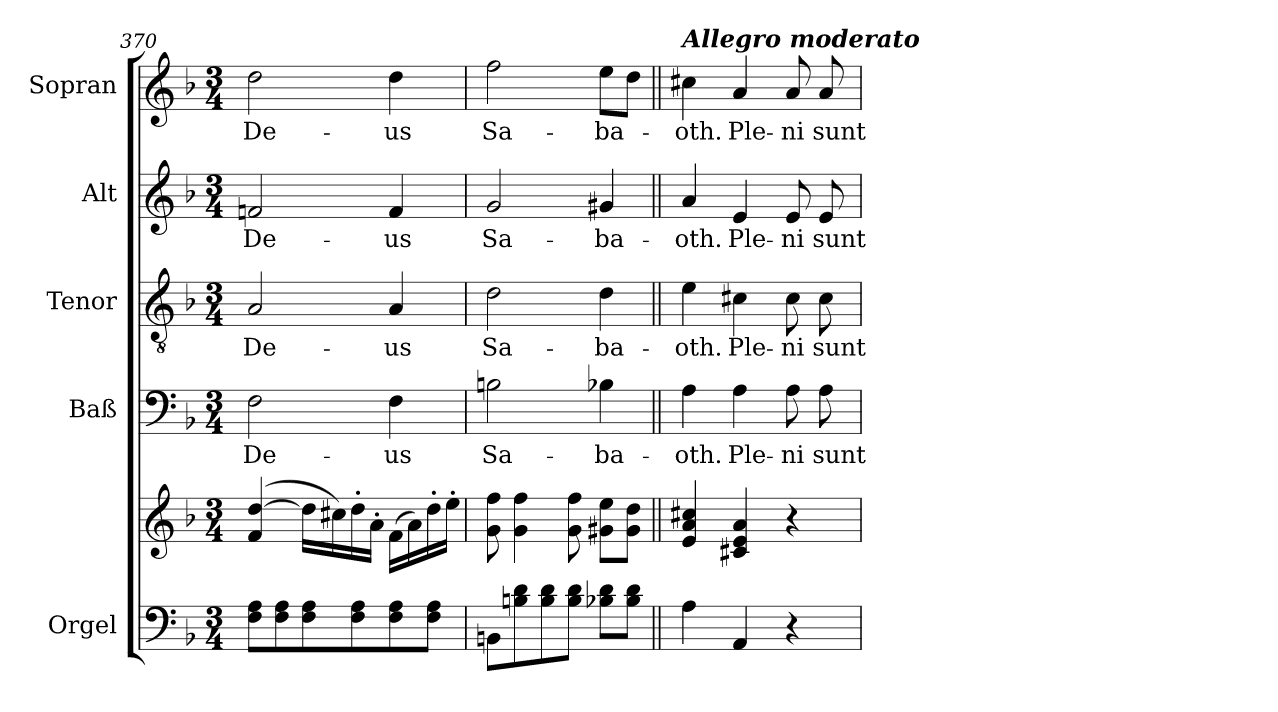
**kern	**kern	**kern	**text	**kern	**text	**kern	**text	**kern	**text
*part5	*part5	*part4	*part4	*part3	*part3	*part2	*part2	*part1	*part1
*staff6	*staff5	*staff4	*staff4	*staff3	*staff3	*staff2	*staff2	*staff1	*staff1
*I"Orgel	*	*I"Baß	*	*I"Tenor	*	*I"Alt	*	*I"Sopran	*
*I'Org.	*	*	*	*	*	*	*	*	*
*clefF4	*clefG2	*clefF4	*	*clefGv2	*	*clefG2	*	*clefG2	*
*k[b-]	*k[b-]	*k[b-]	*	*k[b-]	*	*k[b-]	*	*k[b-]	*
*F:	*F:	*F:	*	*F:	*	*F:	*	*F:	*
*M3/4	*M3/4	*M3/4	*	*M3/4	*	*M3/4	*	*M3/4	*
=370	=370	=370	=370	=370	=370	=370	=370	=370	=370
!	!	!	!LO:LY:b	!	!LO:LY:b	!	!LO:LY:b	!	!LO:LY:b
8F\ 8A\L	(4f/ [4dd/	2F\	De-	2A/	De-	2fn/	De-	2dd\	De-
8F\ 8A\	.	.	.	.	.	.	.	.	.
8F\ 8A\	16dd\LL]	.	.	.	.	.	.	.	.
.	16cc#X\)	.	.	.	.	.	.	.	.
8F\ 8A\	16dd'>\	.	.	.	.	.	.	.	.
.	16a'>\JJ	.	.	.	.	.	.	.	.
!	!	!	!LO:LY:b	!	!LO:LY:b	!	!LO:LY:b	!	!LO:LY:b
8F\ 8A\	(>16f\LL	4F\	-us	4A/	-us	4f/	-us	4dd\	-us
.	16a\)	.	.	.	.	.	.	.	.
8F\ 8A\J	16dd'>\	.	.	.	.	.	.	.	.
.	16ee'>\JJ	.	.	.	.	.	.	.	.
=371	=371	=371	=371	=371	=371	=371	=371	=371	=371
!	!	!	!LO:LY:b	!	!LO:LY:b	!	!LO:LY:b	!	!LO:LY:b
8BBn\L	8g\ 8ff\	2Bn\	Sa-	2d\	Sa-	2g/	Sa-	2ff\	Sa-
8Bn\ 8d\	4g\ 4ff\	.	.	.	.	.	.	.	.
8B\ 8d\	.	.	.	.	.	.	.	.	.
8B\ 8d\J	8g\ 8ff\	.	.	.	.	.	.	.	.
!	!	!	!LO:LY:b	!	!LO:LY:b	!	!LO:LY:b	!	!LO:LY:b
8B-X\ 8d\L	8g#X\ 8ee\L	4B-X\	-ba-	4d\	-ba-	4g#X/	-ba-	8ee\L	-ba-
8B-\ 8d\J	8g#\ 8dd\J	.	.	.	.	.	.	8dd\J	.
!!LO:LB:g=z
=372||	=372||	=372||	=372||	=372||	=372||	=372||	=372||	=372||	=372||
!	!	!	!	!	!	!	!	!LO:TX:a:Bi:t=Allegro moderato	!
!	!	!	!LO:LY:b	!	!LO:LY:b	!	!LO:LY:b	!	!LO:LY:b
4A\	4e/ 4a/ 4cc#X/	4A\	-oth.	4e\	-oth.	4a/	-oth.	4cc#X\	-oth.
!	!	!	!LO:LY:b	!	!LO:LY:b	!	!LO:LY:b	!	!LO:LY:b
4AA/	4c#X/ 4e/ 4a/	4A\	Ple-	4c#X\	Ple-	4e/	Ple-	4a/	Ple-
!	!	!	!LO:LY:b	!	!LO:LY:b	!	!LO:LY:b	!	!LO:LY:b
4r	4r	8A\	-ni	8c#\	-ni	8e/	-ni	8a/	-ni
!	!	!	!LO:LY:b	!	!LO:LY:b	!	!LO:LY:b	!	!LO:LY:b
.	.	8A\	sunt	8c#\	sunt	8e/	sunt	8a/	sunt
=	=	=	=	=	=	=	=	=	=
*-	*-	*-	*-	*-	*-	*-	*-	*-	*-
